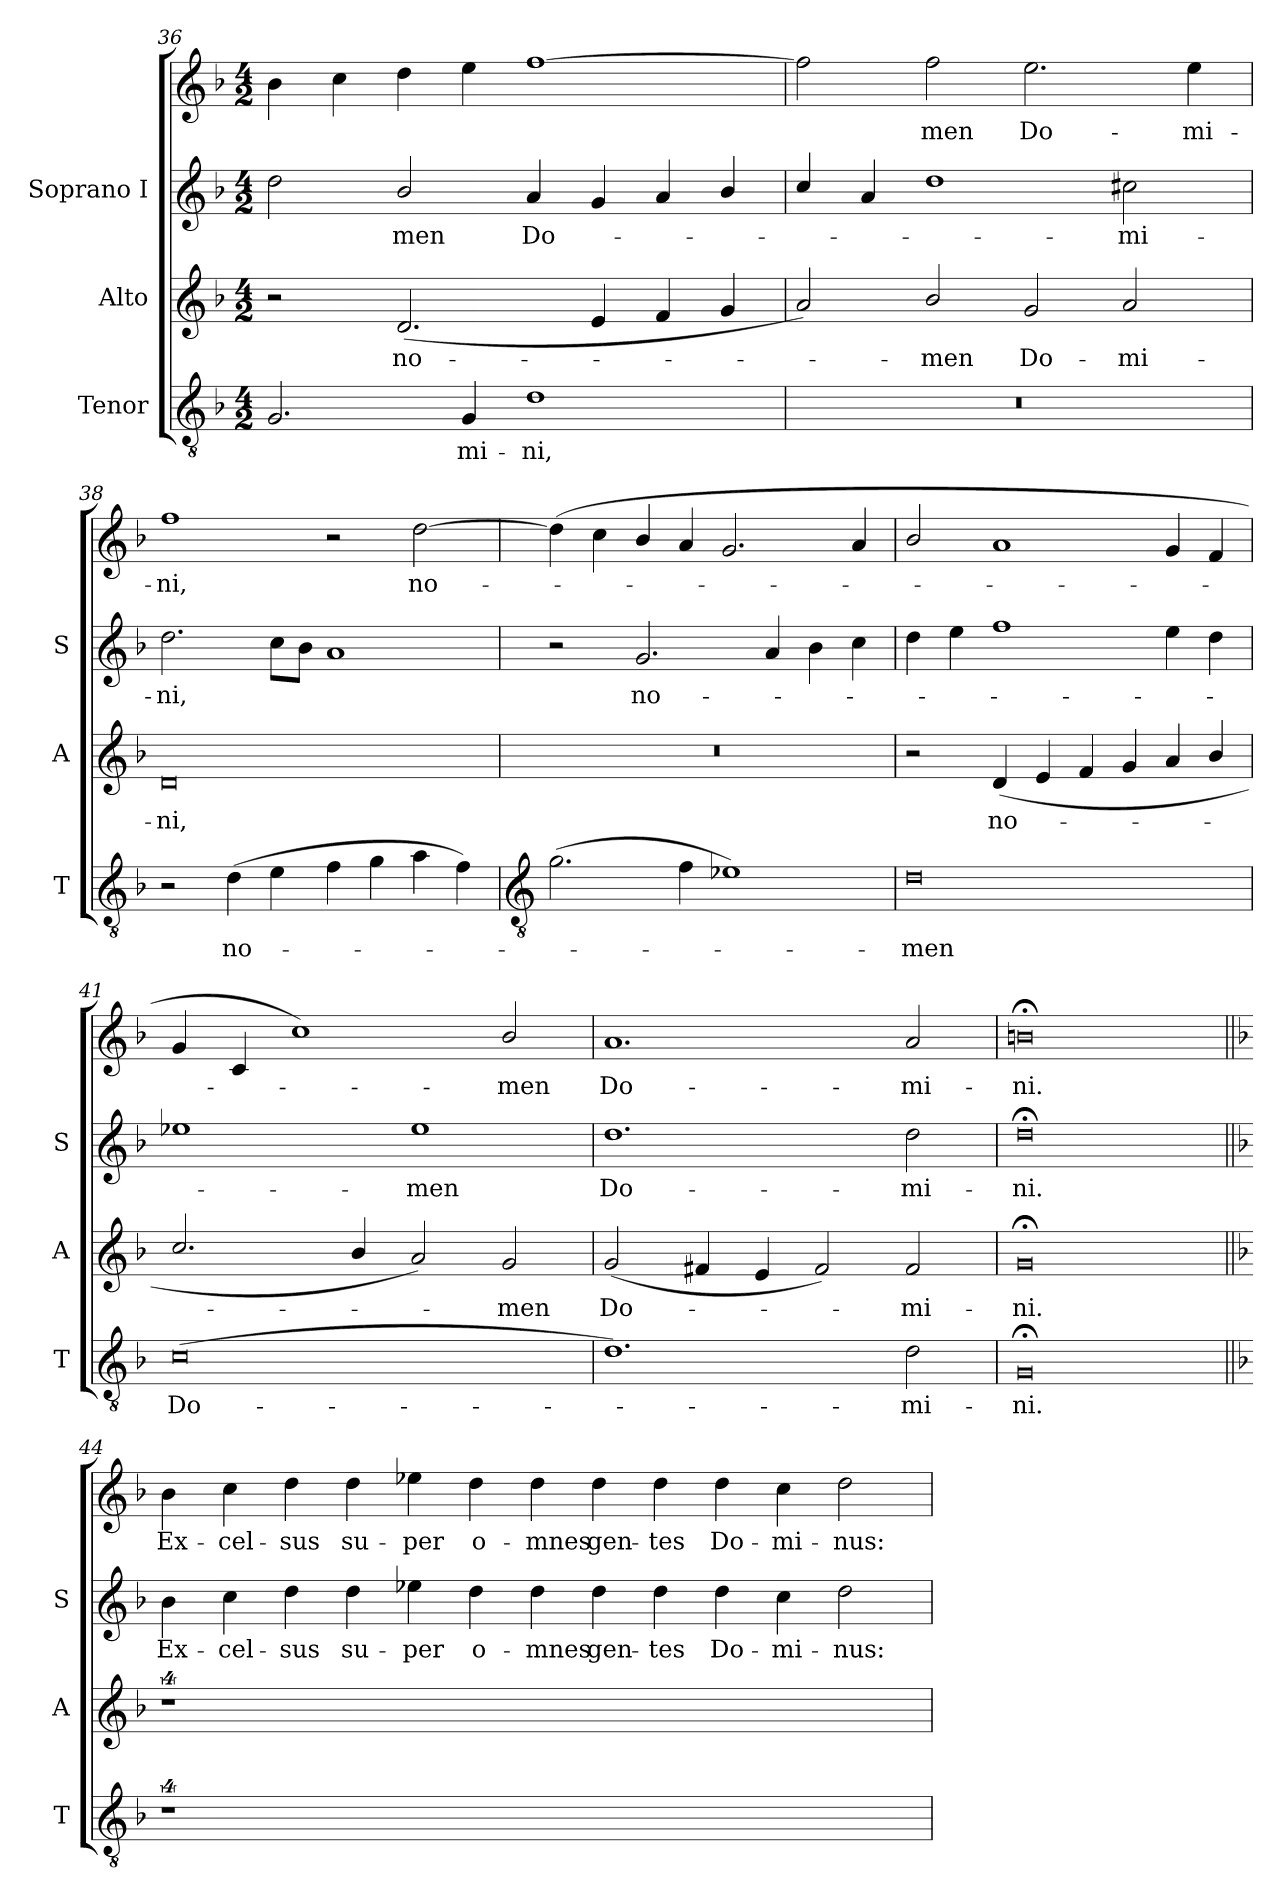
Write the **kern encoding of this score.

**kern	**text	**kern	**text	**kern	**text	**kern	**text
*part3	*part3	*part2	*part2	*part1	*part1	*part1	*part1
*staff4	*staff4	*staff3	*staff3	*staff2	*staff2	*staff1	*staff1
*I"Tenor	*	*I"Alto	*	*I"Soprano I	*	*	*
*I'T	*	*I'A	*	*I'S	*	*	*
*clefGv2	*	*clefG2	*	*clefG2	*	*clefG2	*
*k[b-]	*	*k[b-]	*	*k[b-]	*	*k[b-]	*
*F:	*	*F:	*	*F:	*	*F:	*
*M4/2	*	*M4/2	*	*M4/2	*	*M4/2	*
=36	=36	=36	=36	=36	=36	=36	=36
2.G	.	2r	.	2dd	.	4b-	.
.	.	.	.	.	.	4cc	.
!	!	!	!LO:LY:b	!	!LO:LY:b	!	!
.	.	(<2.d	no-	2b-/	men	4dd	.
!	!LO:LY:b	!	!	!	!	!	!
4G	mi-	.	.	.	.	4ee	.
!	!LO:LY:b	!	!	!	!LO:LY:b	!	!
1d	-ni,	.	.	4a	Do-	[1ff	.
.	.	4e	.	4g	.	.	.
.	.	4f	.	4a	.	.	.
.	.	4g	.	4b-/	.	.	.
=37	=37	=37	=37	=37	=37	=37	=37
0r	.	2a)	.	4cc/	.	2ff]	.
.	.	.	.	4a	.	.	.
!	!	!	!LO:LY:b	!	!	!	!LO:LY:b
.	.	2b-/	men	1dd	.	2ff	men
!	!	!	!LO:LY:b	!	!	!	!LO:LY:b
.	.	2g	Do-	.	.	2.ee	Do-
!	!	!	!LO:LY:b	!	!LO:LY:b	!	!
.	.	2a	-mi-	2cc#X	-mi-	.	.
!	!	!	!	!	!	!	!LO:LY:b
.	.	.	.	.	.	4ee	-mi-
=38	=38	=38	=38	=38	=38	=38	=38
!	!	!	!LO:LY:b	!	!LO:LY:b	!	!LO:LY:b
2r	.	0d	-ni,	2.dd	ni,	1ff	-ni,
!	!LO:LY:b	!	!	!	!	!	!
(>4d	no-	.	.	.	.	.	.
4e	.	.	.	8ccL	.	.	.
.	.	.	.	8b-J	.	.	.
4f	.	.	.	1a	.	2r	.
4g	.	.	.	.	.	.	.
!	!	!	!	!	!	!	!LO:LY:b
4a	.	.	.	.	.	[2dd	no-
4f)	.	.	.	.	.	.	.
!!LO:LB:g=z
=39	=39	=39	=39	=39	=39	=39	=39
*clefGv2	*	*	*	*	*	*	*
(>2.g	.	0r	.	2r	.	(>4dd]	.
.	.	.	.	.	.	4cc	.
!	!	!	!	!	!LO:LY:b	!	!
.	.	.	.	2.g	no-	4b-/	.
4f	.	.	.	.	.	4a	.
1e-X)	.	.	.	.	.	2.g	.
.	.	.	.	4a	.	.	.
.	.	.	.	4b-	.	.	.
.	.	.	.	4cc	.	4a	.
=40	=40	=40	=40	=40	=40	=40	=40
!	!LO:LY:b	!	!	!	!	!	!
0d	men	2r	.	4dd	.	2b-/	.
.	.	.	.	4ee	.	.	.
!	!	!	!LO:LY:b	!	!	!	!
.	.	(<4d	no-	1ff	.	1a	.
.	.	4e	.	.	.	.	.
.	.	4f	.	.	.	.	.
.	.	4g	.	.	.	.	.
.	.	4a	.	4ee	.	4g	.
.	.	4b-/	.	4dd	.	4f	.
=41	=41	=41	=41	=41	=41	=41	=41
!	!LO:LY:b	!	!	!	!	!	!
(>0c	Do-	2.cc/	.	1ee-X	.	4g	.
.	.	.	.	.	.	4c	.
.	.	.	.	.	.	1cc)	.
.	.	4b-/	.	.	.	.	.
!	!	!	!	!	!LO:LY:b	!	!
.	.	2a)	.	1ee-	men	.	.
!	!	!	!LO:LY:b	!	!	!	!LO:LY:b
.	.	2g	men	.	.	2b-/	men
=42	=42	=42	=42	=42	=42	=42	=42
!	!	!	!LO:LY:b	!	!LO:LY:b	!	!LO:LY:b
1.d)	.	(<2g	Do-	1.dd	-Do-	1.a	Do-
.	.	4f#X	.	.	.	.	.
.	.	4e	.	.	.	.	.
.	.	2f#)	.	.	.	.	.
!	!LO:LY:b	!	!LO:LY:b	!	!LO:LY:b	!	!LO:LY:b
2d	mi-	2f#	mi-	2dd	-mi-	2a	-mi-
=43	=43	=43	=43	=43	=43	=43	=43
!	!LO:LY:b	!	!LO:LY:b	!	!LO:LY:b	!	!LO:LY:b
0G;<	-ni.	0g;<	-ni.	0dd;<	ni.	0bn;<	-ni.
!!LO:LB:g=z
=44||	=44||	=44||	=44||	=44||	=44||	=44||	=44||
*	*	*	*	*k[b-]	*	*k[b-]	*
*	*	*	*	*F:	*	*F:	*
!	!	!	!	!	!LO:LY:b	!	!LO:LY:b
4%13r	.	4%13r	.	4b-	Ex-	4b-	Ex-
!	!	!	!	!	!LO:LY:b	!	!LO:LY:b
.	.	.	.	4cc	-cel-	4cc	-cel-
!	!	!	!	!	!LO:LY:b	!	!LO:LY:b
.	.	.	.	4dd	-sus	4dd	-sus
!	!	!	!	!	!LO:LY:b	!	!LO:LY:b
.	.	.	.	4dd	su-	4dd	su-
!	!	!	!	!	!LO:LY:b	!	!LO:LY:b
.	.	.	.	4ee-X	-per	4ee-X	-per
!	!	!	!	!	!LO:LY:b	!	!LO:LY:b
.	.	.	.	4dd	o-	4dd	o-
!	!	!	!	!	!LO:LY:b	!	!LO:LY:b
.	.	.	.	4dd	-mnes	4dd	-mnes
!	!	!	!	!	!LO:LY:b	!	!LO:LY:b
.	.	.	.	4dd	gen-	4dd	gen-
!	!	!	!	!	!LO:LY:b	!	!LO:LY:b
.	.	.	.	4dd	-tes	4dd	-tes
!	!	!	!	!	!LO:LY:b	!	!LO:LY:b
.	.	.	.	4dd	Do-	4dd	Do-
!	!	!	!	!	!LO:LY:b	!	!LO:LY:b
.	.	.	.	4cc	-mi-	4cc	-mi-
!	!	!	!	!	!LO:LY:b	!	!LO:LY:b
.	.	.	.	2dd	-nus:	2dd	-nus:
=	=	=	=	=	=	=	=
*-	*-	*-	*-	*-	*-	*-	*-
